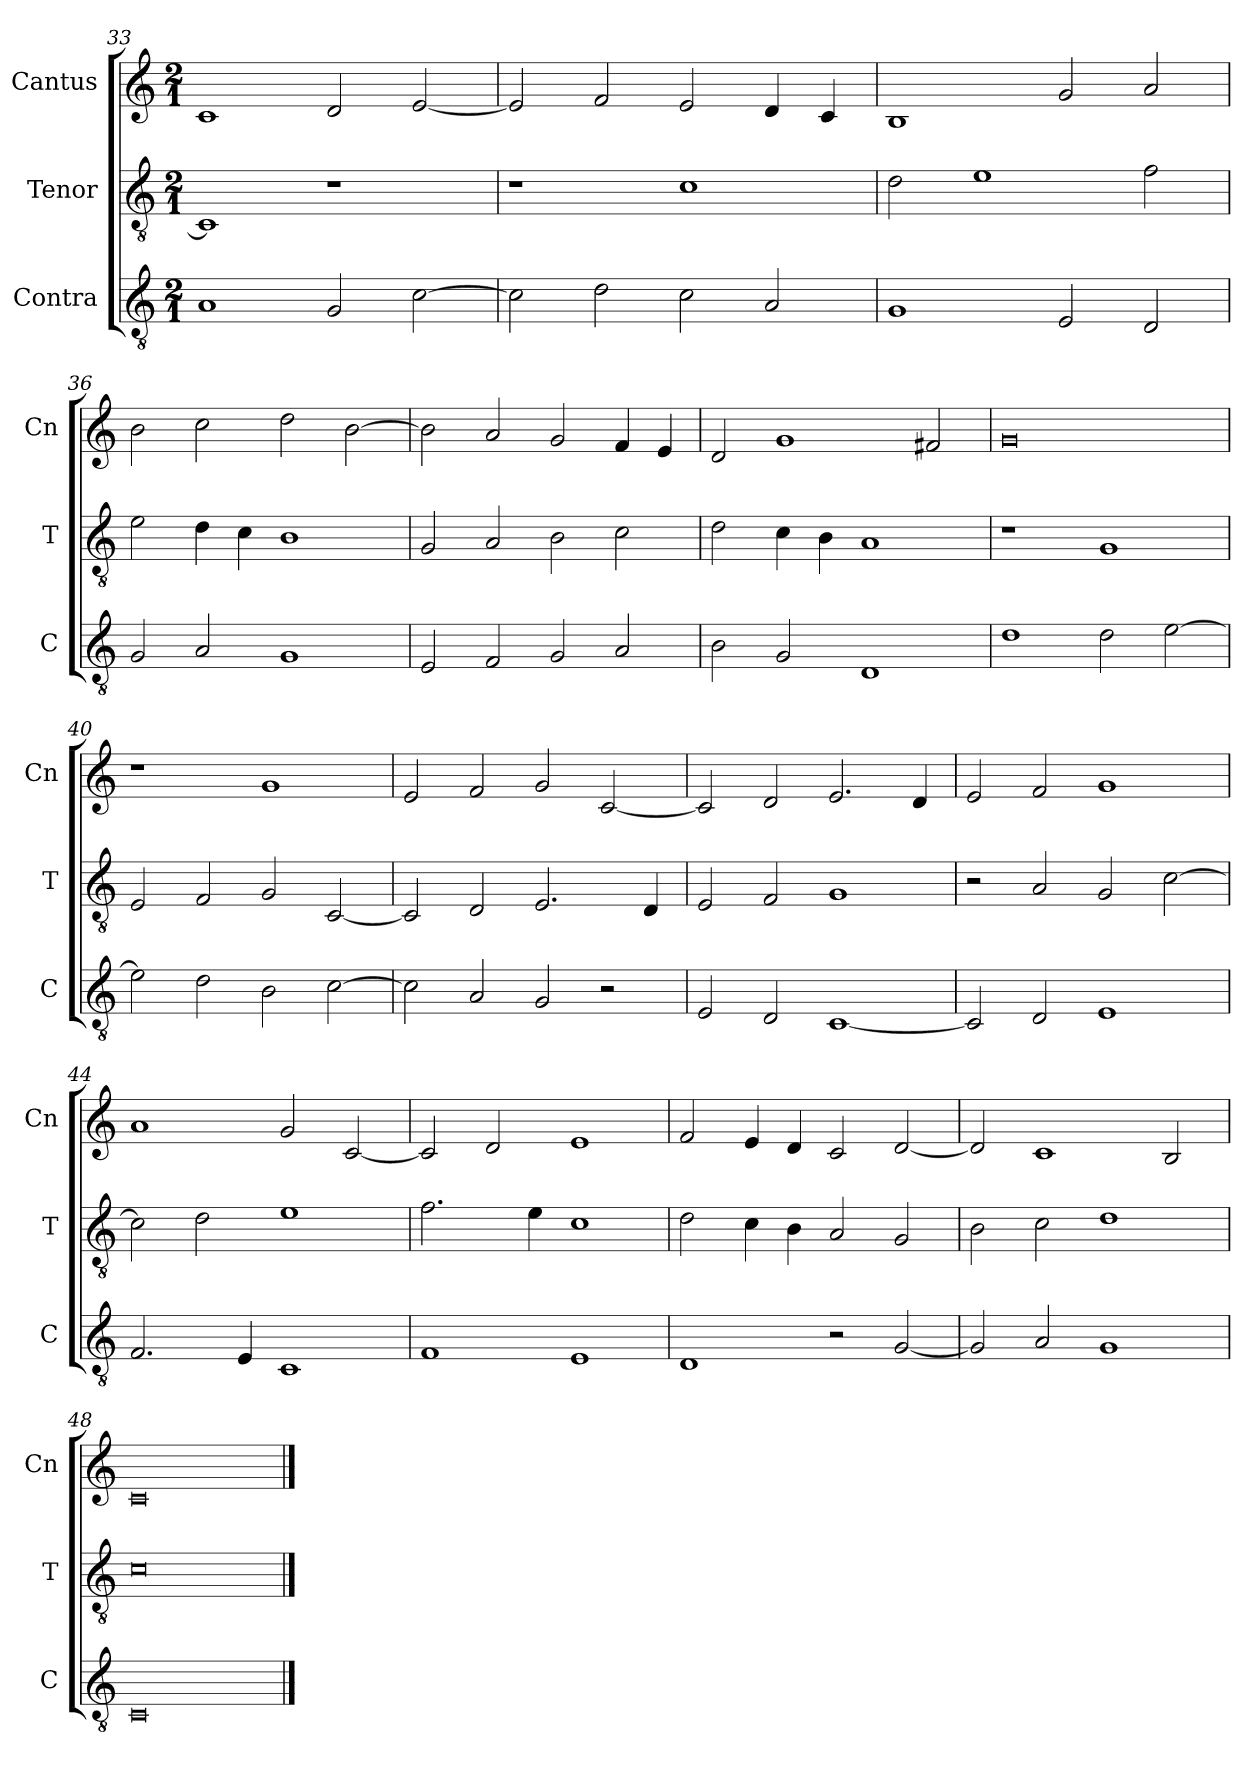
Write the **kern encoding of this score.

**kern	**kern	**kern
*part3	*part2	*part1
*staff3	*staff2	*staff1
*I"Contra	*I"Tenor	*I"Cantus
*I'C	*I'T	*I'Cn
*clefGv2	*clefGv2	*clefG2
*k[]	*k[]	*k[]
*M2/1	*M2/1	*M2/1
=33	=33	=33
1A	1C]	1c
2G/	1r	2d/
[2c\	.	[2e/
=34	=34	=34
2c\]	1r	2e/]
2d\	.	2f/
2c\	1c	2e/
2A/	.	4d/
.	.	4c/
=35	=35	=35
1G	2d\	1B
.	1e	.
2E/	.	2g/
2D/	2f\	2a/
=36	=36	=36
2G/	2e\	2b\
2A/	4d\	2cc\
.	4c\	.
1G	1B	2dd\
.	.	[2b\
=37	=37	=37
2E/	2G/	2b\]
2F/	2A/	2a/
2G/	2B\	2g/
2A/	2c\	4f/
.	.	4e/
=38	=38	=38
2B\	2d\	2d/
2G/	4c\	1g
.	4B\	.
1D	1A	.
.	.	2f#X/
=39	=39	=39
1d	1r	0g
2d\	1G	.
[2e\	.	.
=40	=40	=40
2e\]	2E/	1r
2d\	2F/	.
2B\	2G/	1g
[2c\	[2C/	.
=41	=41	=41
2c\]	2C/]	2e/
2A/	2D/	2f/
2G/	2.E/	2g/
2r	.	[2c/
.	4D/	.
=42	=42	=42
2E/	2E/	2c/]
2D/	2F/	2d/
[1C	1G	2.e/
.	.	4d/
=43	=43	=43
2C/]	2r	2e/
2D/	2A/	2f/
1E	2G/	1g
.	[2c\	.
=44	=44	=44
2.F/	2c\]	1a
.	2d\	.
4E/	.	.
1C	1e	2g/
.	.	[2c/
=45	=45	=45
1F	2.f\	2c/]
.	.	2d/
.	4e\	.
1E	1c	1e
=46	=46	=46
1D	2d\	2f/
.	4c\	4e/
.	4B\	4d/
2r	2A/	2c/
[2G/	2G/	[2d/
=47	=47	=47
2G/]	2B\	2d/]
2A/	2c\	1c
1G	1d	.
.	.	2B/
=48	=48	=48
0C	0c	0c
==	==	==
*-	*-	*-
